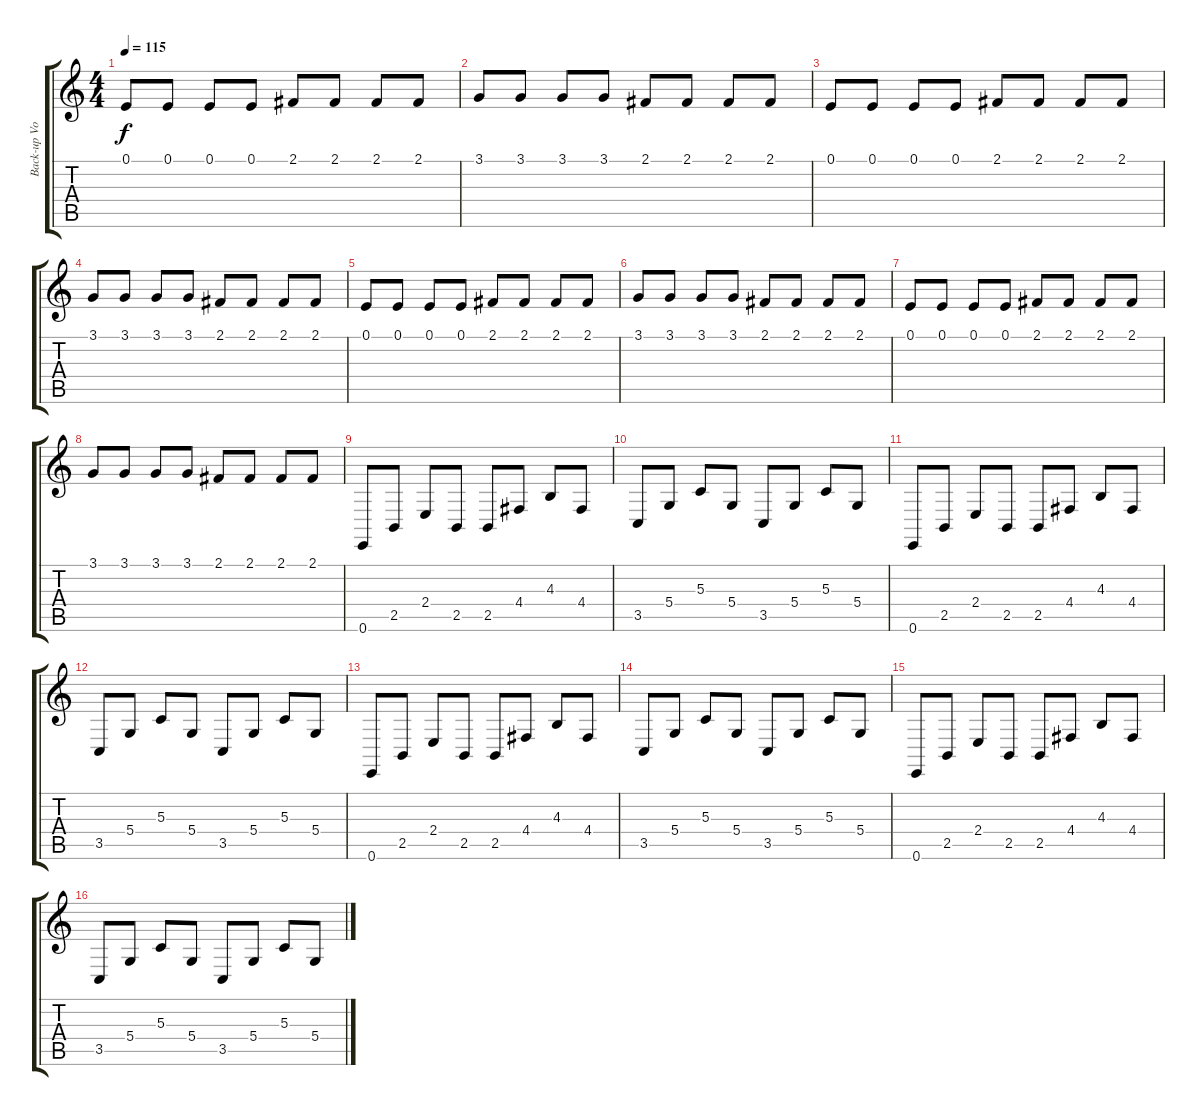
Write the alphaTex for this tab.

\track ("Back-up Vocals" "Back-up Vo") {instrument fx7echoes}
\staff {score tabs}
\tuning (E4 B3 G3 D3 A2 E2) {hide}
\ts (4 4)
\tempo 115
\clef g2
\ks c
0.1.8{dy f} 0.1.8 0.1.8 0.1.8 2.1.8 2.1.8 2.1.8 2.1.8 |
3.1.8 3.1.8 3.1.8 3.1.8 2.1.8 2.1.8 2.1.8 2.1.8 |
0.1.8 0.1.8 0.1.8 0.1.8 2.1.8 2.1.8 2.1.8 2.1.8 |
3.1.8 3.1.8 3.1.8 3.1.8 2.1.8 2.1.8 2.1.8 2.1.8 |
0.1.8 0.1.8 0.1.8 0.1.8 2.1.8 2.1.8 2.1.8 2.1.8 |
3.1.8 3.1.8 3.1.8 3.1.8 2.1.8 2.1.8 2.1.8 2.1.8 |
0.1.8 0.1.8 0.1.8 0.1.8 2.1.8 2.1.8 2.1.8 2.1.8 |
3.1.8 3.1.8 3.1.8 3.1.8 2.1.8 2.1.8 2.1.8 2.1.8 |
0.6.8 2.5.8 2.4.8 2.5.8 2.5.8 4.4.8 4.3.8 4.4.8 |
3.5.8 5.4.8 5.3.8 5.4.8 3.5.8 5.4.8 5.3.8 5.4.8 |
0.6.8 2.5.8 2.4.8 2.5.8 2.5.8 4.4.8 4.3.8 4.4.8 |
3.5.8 5.4.8 5.3.8 5.4.8 3.5.8 5.4.8 5.3.8 5.4.8 |
0.6.8 2.5.8 2.4.8 2.5.8 2.5.8 4.4.8 4.3.8 4.4.8 |
3.5.8 5.4.8 5.3.8 5.4.8 3.5.8 5.4.8 5.3.8 5.4.8 |
0.6.8 2.5.8 2.4.8 2.5.8 2.5.8 4.4.8 4.3.8 4.4.8 |
3.5.8 5.4.8 5.3.8 5.4.8 3.5.8 5.4.8 5.3.8 5.4.8
